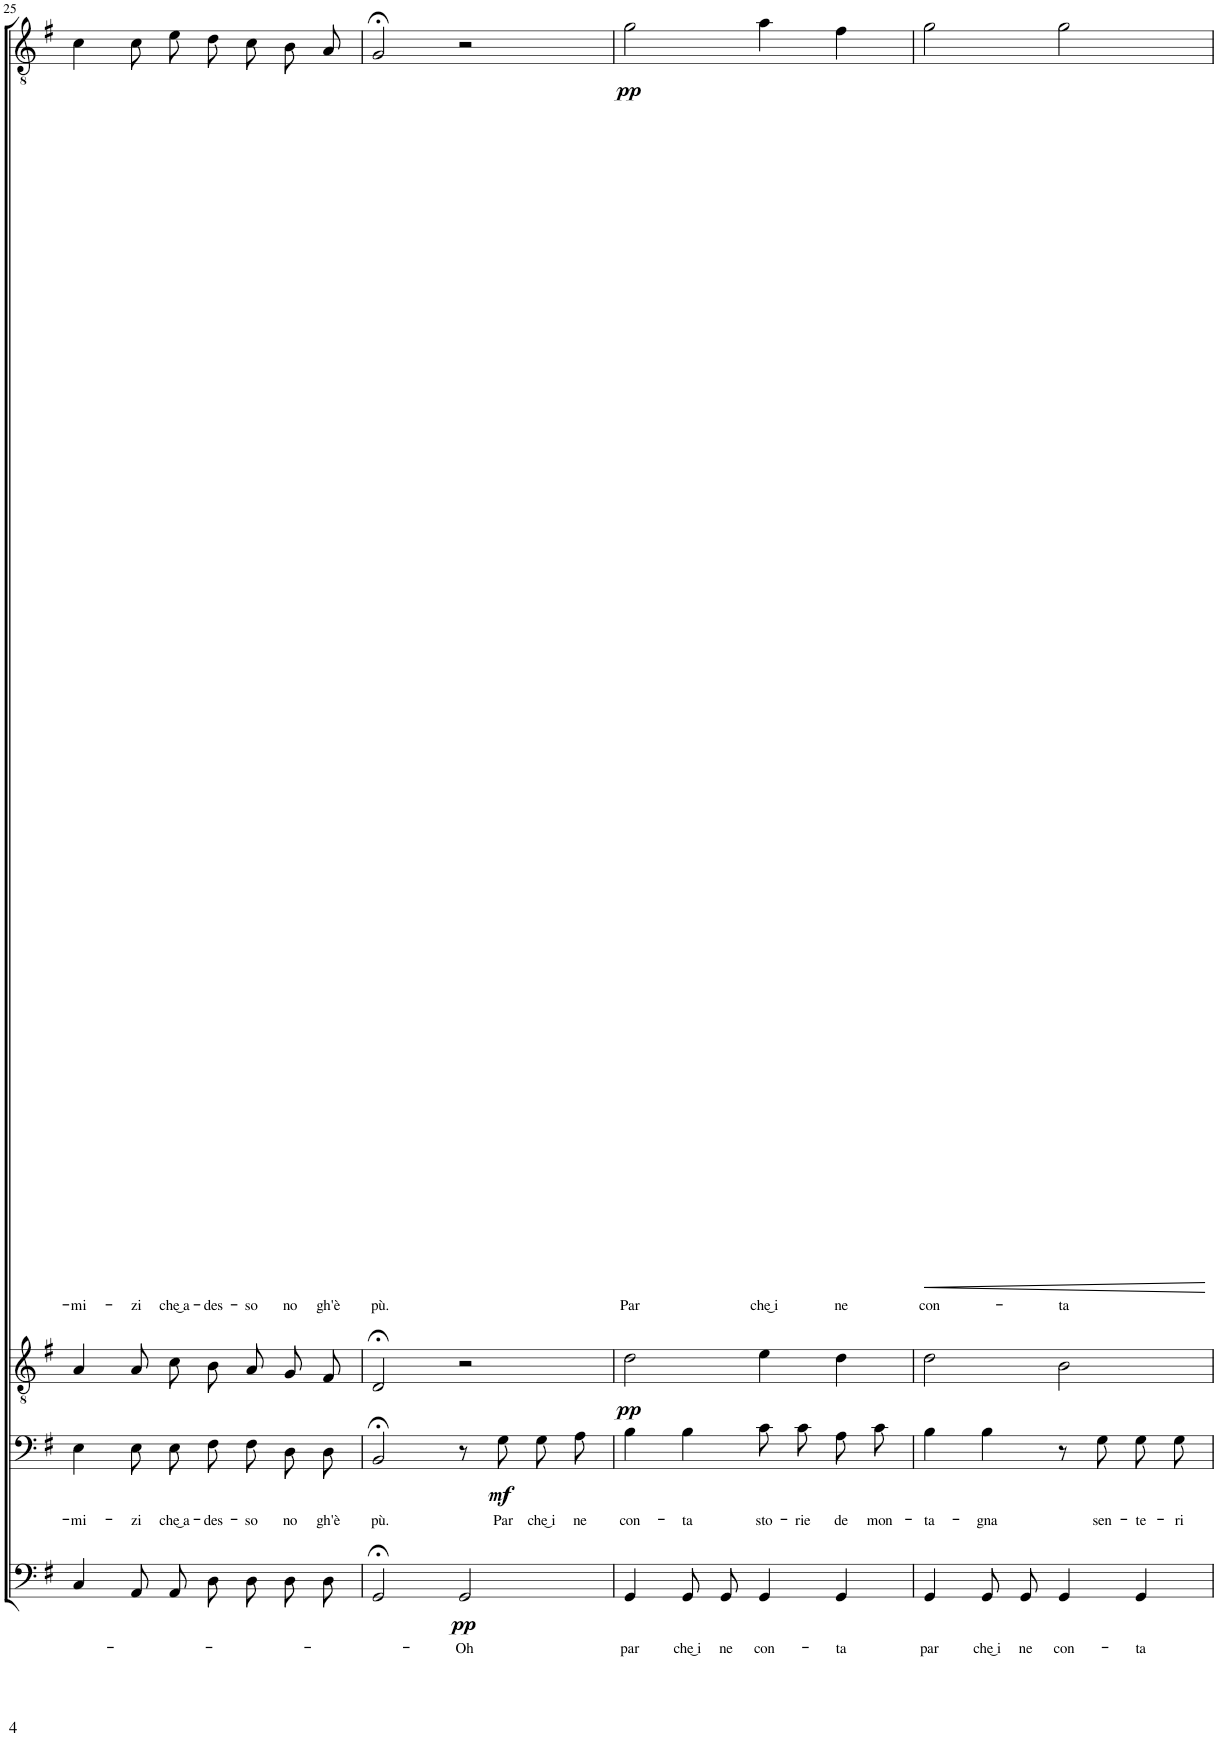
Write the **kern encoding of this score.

**kern	**text	**dynam	**kern	**text	**dynam	**kern	**dynam	**kern	**text	**dynam
*part4	*part4	*part4	*part3	*part3	*part3	*part2	*part2	*part1	*part1	*part1
*staff4	*staff4	*staff4	*staff3	*staff3	*staff3	*staff2	*staff2	*staff1	*staff1	*staff1
*I"Bass	*	*	*I"Baritone	*	*	*I"Tenor	*	*I"Tenor	*	*
!!LO:PB:g=z
*clefF4	*	*	*clefF4	*	*	*clefGv2	*	*clefGv2	*	*
*k[f#]	*	*	*k[f#]	*	*	*k[f#]	*	*k[f#]	*	*
*M4/4	*	*	*M4/4	*	*	*M4/4	*	*M4/4	*	*
*met(c)	*	*	*met(c)	*	*	*met(c)	*	*met(c)	*	*
=25	=25	=25	=25	=25	=25	=25	=25	=25	=25	=25
!	!	!	!	!LO:LY:b	!	!	!	!	!LO:LY:b	!
4C/	.	.	4E\	-mi-	.	4A/	.	4c\	-mi-	.
!	!	!	!	!LO:LY:b	!	!	!	!	!LO:LY:b	!
8AA/L	.	.	8E\L	-zi	.	8A\L	.	8c\L	-zi	.
!	!	!	!	!LO:LY:b	!	!	!	!	!LO:LY:b	!
8AA/J	.	.	8E\J	che͜ a-	.	8c\J	.	8e\J	che͜ a-	.
!	!	!	!	!LO:LY:b	!	!	!	!	!LO:LY:b	!
8D\L	.	.	8F#\L	-des-	.	8B/L	.	8d\L	-des-	.
!	!	!	!	!LO:LY:b	!	!	!	!	!LO:LY:b	!
8D\J	.	.	8F#\J	-so	.	8A/J	.	8c\J	-so	.
!	!	!	!	!LO:LY:b	!	!	!	!	!LO:LY:b	!
8D\L	.	.	8D\L	no	.	8G/L	.	8B/L	no	.
!	!	!	!	!LO:LY:b	!	!	!	!	!LO:LY:b	!
8D\J	.	.	8D\J	gh'è	.	8F#/J	.	8A/J	gh'è	.
=26	=26	=26	=26	=26	=26	=26	=26	=26	=26	=26
!	!	!	!	!LO:LY:b	!	!	!	!	!LO:LY:b	!
2GG;</	.	.	2BB;</	pù.	.	2D;</	.	2G;</	pù.	.
!	!LO:LY:b	!LO:DY:b	!	!	!	!	!	!	!	!
2GG/	Oh	pp	8r	.	.	2r	.	2r	.	.
!	!	!	!	!LO:LY:b	!LO:DY:b	!	!	!	!	!
.	.	.	8G\	Par	mf	.	.	.	.	.
!	!	!	!	!LO:LY:b	!	!	!	!	!	!
.	.	.	8G\L	che͜ i	.	.	.	.	.	.
!	!	!	!	!LO:LY:b	!	!	!	!	!	!
.	.	.	8A\J	ne	.	.	.	.	.	.
=27	=27	=27	=27	=27	=27	=27	=27	=27	=27	=27
!	!LO:LY:b	!	!	!LO:LY:b	!	!	!LO:DY:b	!	!LO:LY:b	!LO:DY:b
4GG/	par	.	4B\	con-	.	2d\	pp	2g\	Par	pp
!	!LO:LY:b	!	!	!LO:LY:b	!	!	!	!	!	!
8GG/L	che͜ i	.	4B\	-ta	.	.	.	.	.	.
!	!LO:LY:b	!	!	!	!	!	!	!	!	!
8GG/J	ne	.	.	.	.	.	.	.	.	.
!	!LO:LY:b	!	!	!LO:LY:b	!	!	!	!	!LO:LY:b	!
4GG/	con-	.	8c\L	sto-	.	4e\	.	4a\	che͜ i	.
!	!	!	!	!LO:LY:b	!	!	!	!	!	!
.	.	.	8c\J	-rie	.	.	.	.	.	.
!	!LO:LY:b	!	!	!LO:LY:b	!	!	!	!	!LO:LY:b	!
4GG/	-ta	.	8A\L	de	.	4d\	.	4f#\	ne	.
!	!	!	!	!LO:LY:b	!	!	!	!	!	!
.	.	.	8c\J	mon-	.	.	.	.	.	.
=28	=28	=28	=28	=28	=28	=28	=28	=28	=28	=28
!	!LO:LY:b	!	!	!LO:LY:b	!	!	!	!	!LO:LY:b	!LO:HP:b
4GG/	par	.	4B\	-ta-	.	2d\	.	2g\	con-	<
!	!LO:LY:b	!	!	!LO:LY:b	!	!	!	!	!	!
8GG/L	che͜ i	.	4B\	-gna	.	.	.	.	.	.
!	!LO:LY:b	!	!	!	!	!	!	!	!	!
8GG/J	ne	.	.	.	.	.	.	.	.	.
!	!LO:LY:b	!	!	!	!	!	!	!	!LO:LY:b	!
4GG/	con-	.	8r	.	.	2B\	.	2g\	-ta	.
!	!	!	!	!LO:LY:b	!	!	!	!	!	!
.	.	.	8G\	sen-	.	.	.	.	.	.
!	!LO:LY:b	!	!	!LO:LY:b	!	!	!	!	!	!
4GG/	-ta	.	8G\L	-te-	.	.	.	.	.	.
!	!	!	!	!LO:LY:b	!	!	!	!	!	!
.	.	.	8G\J	-ri	.	.	.	.	.	.
.	.	.	.	.	.	.	.	.	.	[
=	=	=	=	=	=	=	=	=	=	=
*-	*-	*-	*-	*-	*-	*-	*-	*-	*-	*-
